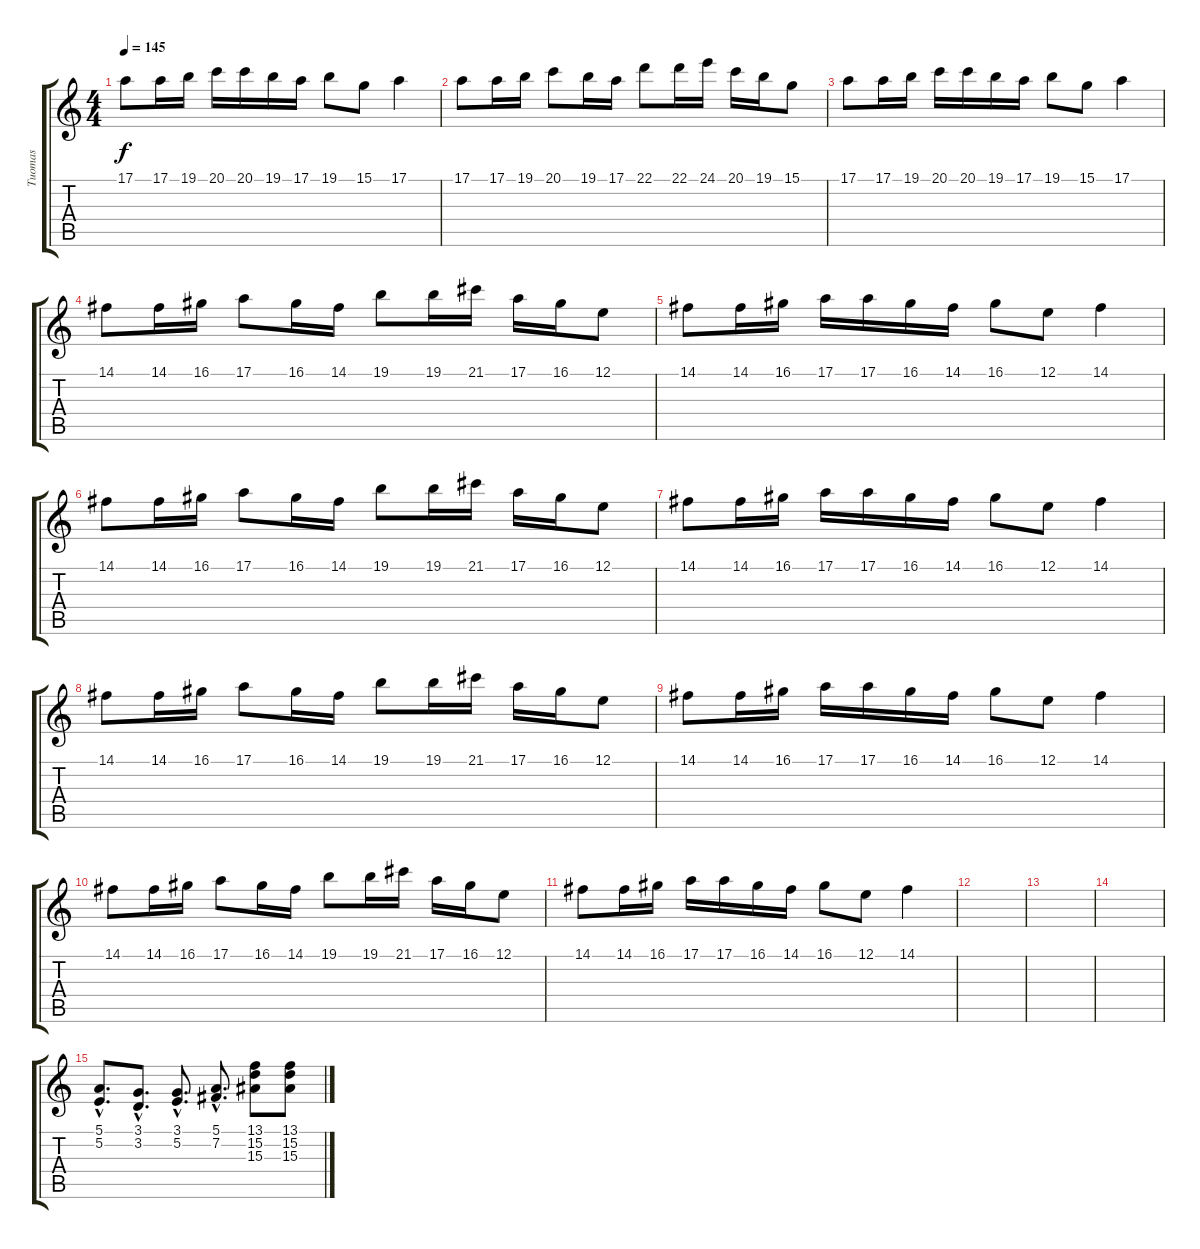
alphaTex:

\track ("Tuomas" "Tuomas") {instrument stringensemble1}
\staff {score tabs}
\tuning (E4 B3 G3 D3 A2 E2) {hide}
\ts (4 4)
\tempo 145
\clef g2
\ks c
17.1.8{dy f} 17.1.16 19.1.16 20.1.16 20.1.16 19.1.16 17.1.16 19.1.8 15.1.8 17.1.4 |
17.1.8 17.1.16 19.1.16 20.1.8 19.1.16 17.1.16 22.1.8 22.1.16 24.1.16 20.1.16 19.1.16 15.1.8 |
17.1.8 17.1.16 19.1.16 20.1.16 20.1.16 19.1.16 17.1.16 19.1.8 15.1.8 17.1.4 |
14.1.8{instrument flute} 14.1.16 16.1.16 17.1.8 16.1.16 14.1.16 19.1.8 19.1.16 21.1.16 17.1.16 16.1.16 12.1.8 |
14.1.8 14.1.16 16.1.16 17.1.16 17.1.16 16.1.16 14.1.16 16.1.8 12.1.8 14.1.4 |
14.1.8 14.1.16 16.1.16 17.1.8 16.1.16 14.1.16 19.1.8 19.1.16 21.1.16 17.1.16 16.1.16 12.1.8 |
14.1.8 14.1.16 16.1.16 17.1.16 17.1.16 16.1.16 14.1.16 16.1.8 12.1.8 14.1.4 |
14.1.8 14.1.16 16.1.16 17.1.8 16.1.16 14.1.16 19.1.8 19.1.16 21.1.16 17.1.16 16.1.16 12.1.8 |
14.1.8 14.1.16 16.1.16 17.1.16 17.1.16 16.1.16 14.1.16 16.1.8 12.1.8 14.1.4 |
14.1.8 14.1.16 16.1.16 17.1.8 16.1.16 14.1.16 19.1.8 19.1.16 21.1.16 17.1.16 16.1.16 12.1.8 |
14.1.8 14.1.16 16.1.16 17.1.16 17.1.16 16.1.16 14.1.16 16.1.8 12.1.8 14.1.4 |
|
|
|
(5.1{hac} 5.2{hac}).8{d instrument stringensemble1} (3.1{hac} 3.2{hac}).8{d} (3.1{hac} 5.2{hac}).8{d} (5.1{hac} 7.2{hac}).8{d} (13.1 15.2 15.3).8 (13.1 15.2 15.3).8
